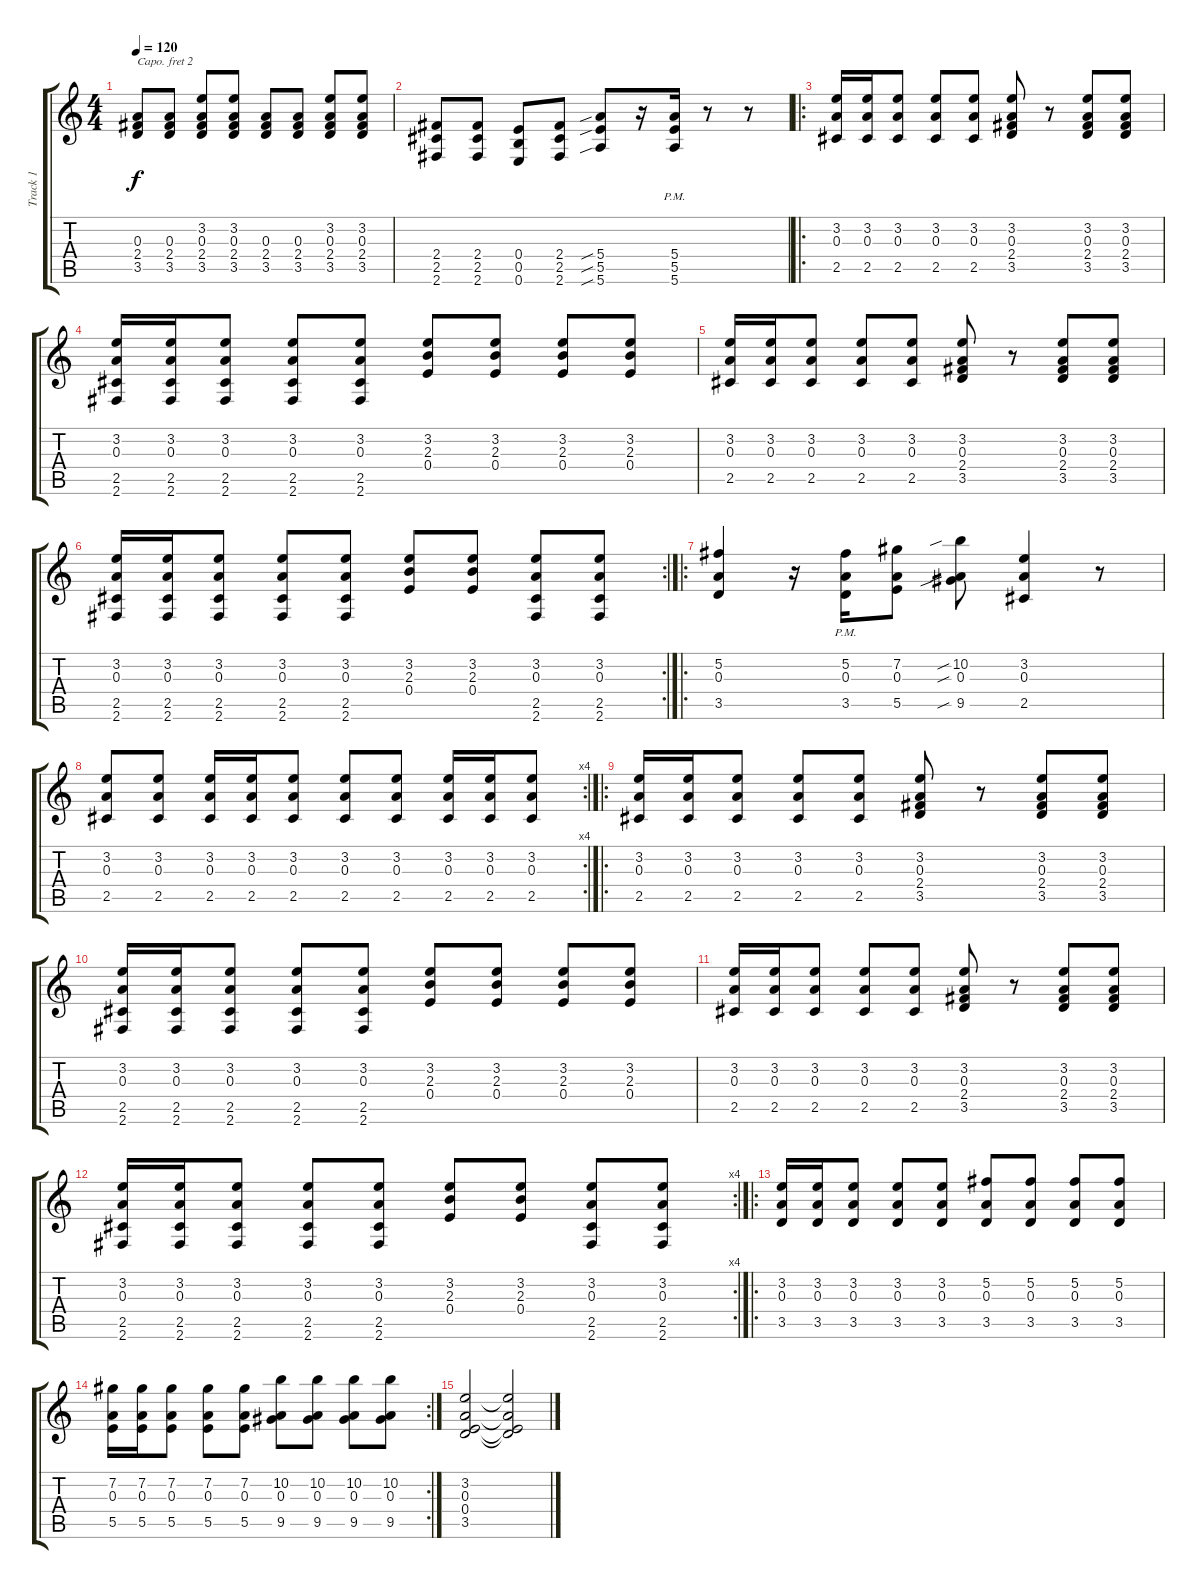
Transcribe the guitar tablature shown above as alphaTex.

\track ("Track 1" "Track 1") {instrument acousticguitarsteel}
\staff {score tabs}
\capo 2
\tuning (E4 B3 G3 D3 A2 D2) {hide}
\ts (4 4)
\tempo 120
\clef g2
\ks c
(0.3 2.4 3.5).8{dy f} (0.3 2.4 3.5).8 (3.2 0.3 2.4 3.5).8 (3.2 0.3 2.4 3.5).8 (0.3 2.4 3.5).8 (0.3 2.4 3.5).8 (3.2 0.3 2.4 3.5).8 (3.2 0.3 2.4 3.5).8 |
(2.4 2.5 2.6).8 (2.4 2.5 2.6).8 (0.4 0.5 0.6).8 (2.4 2.5 2.6).8 (5.4{sib} 5.5{sib} 5.6{sib}).8 r.16 (5.4{pm} 5.5{pm} 5.6{pm}).16 r.8 r.8 |
\ro
(3.2 0.3 2.5).16 (3.2 0.3 2.5).16 (3.2 0.3 2.5).8 (3.2 0.3 2.5).8 (3.2 0.3 2.5).8 (3.2 0.3 2.4 3.5).8 r.8 (3.2 0.3 2.4 3.5).8 (3.2 0.3 2.4 3.5).8 |
(3.2 0.3 2.5 2.6).16 (3.2 0.3 2.5 2.6).16 (3.2 0.3 2.5 2.6).8 (3.2 0.3 2.5 2.6).8 (3.2 0.3 2.5 2.6).8 (3.2 2.3 0.4).8 (3.2 2.3 0.4).8 (3.2 2.3 0.4).8 (3.2 2.3 0.4).8 |
(3.2 0.3 2.5).16 (3.2 0.3 2.5).16 (3.2 0.3 2.5).8 (3.2 0.3 2.5).8 (3.2 0.3 2.5).8 (3.2 0.3 2.4 3.5).8 r.8 (3.2 0.3 2.4 3.5).8 (3.2 0.3 2.4 3.5).8 |
\rc 2
(3.2 0.3 2.5 2.6).16 (3.2 0.3 2.5 2.6).16 (3.2 0.3 2.5 2.6).8 (3.2 0.3 2.5 2.6).8 (3.2 0.3 2.5 2.6).8 (3.2 2.3 0.4).8 (3.2 2.3 0.4).8 (3.2 0.3 2.5 2.6).8 (3.2 0.3 2.5 2.6).8 |
\ro
(5.2 0.3 3.5).4 r.16 (5.2{pm} 0.3{pm} 3.5{pm}).16 (7.2 0.3 5.5).8 (10.2{sib} 0.3{sib} 9.5{sib}).8 (3.2 0.3 2.5).4 r.8 |
\rc 4
(3.2 0.3 2.5).8 (3.2 0.3 2.5).8 (3.2 0.3 2.5).16 (3.2 0.3 2.5).16 (3.2 0.3 2.5).8 (3.2 0.3 2.5).8 (3.2 0.3 2.5).8 (3.2 0.3 2.5).16 (3.2 0.3 2.5).16 (3.2 0.3 2.5).8 |
\ro
(3.2 0.3 2.5).16 (3.2 0.3 2.5).16 (3.2 0.3 2.5).8 (3.2 0.3 2.5).8 (3.2 0.3 2.5).8 (3.2 0.3 2.4 3.5).8 r.8 (3.2 0.3 2.4 3.5).8 (3.2 0.3 2.4 3.5).8 |
(3.2 0.3 2.5 2.6).16 (3.2 0.3 2.5 2.6).16 (3.2 0.3 2.5 2.6).8 (3.2 0.3 2.5 2.6).8 (3.2 0.3 2.5 2.6).8 (3.2 2.3 0.4).8 (3.2 2.3 0.4).8 (3.2 2.3 0.4).8 (3.2 2.3 0.4).8 |
(3.2 0.3 2.5).16 (3.2 0.3 2.5).16 (3.2 0.3 2.5).8 (3.2 0.3 2.5).8 (3.2 0.3 2.5).8 (3.2 0.3 2.4 3.5).8 r.8 (3.2 0.3 2.4 3.5).8 (3.2 0.3 2.4 3.5).8 |
\rc 4
(3.2 0.3 2.5 2.6).16 (3.2 0.3 2.5 2.6).16 (3.2 0.3 2.5 2.6).8 (3.2 0.3 2.5 2.6).8 (3.2 0.3 2.5 2.6).8 (3.2 2.3 0.4).8 (3.2 2.3 0.4).8 (3.2 0.3 2.5 2.6).8 (3.2 0.3 2.5 2.6).8 |
\ro
(3.2 0.3 3.5).16 (3.2 0.3 3.5).16 (3.2 0.3 3.5).8 (3.2 0.3 3.5).8 (3.2 0.3 3.5).8 (5.2 0.3 3.5).8 (5.2 0.3 3.5).8 (5.2 0.3 3.5).8 (5.2 0.3 3.5).8 |
\rc 2
(7.2 0.3 5.5).16 (7.2 0.3 5.5).16 (7.2 0.3 5.5).8 (7.2 0.3 5.5).8 (7.2 0.3 5.5).8 (10.2 0.3 9.5).8 (10.2 0.3 9.5).8 (10.2 0.3 9.5).8 (10.2 0.3 9.5).8 |
(3.2 0.3 0.4 3.5).2 (3.2{t} 0.3{t} 0.4{t} 3.5{t}).2
